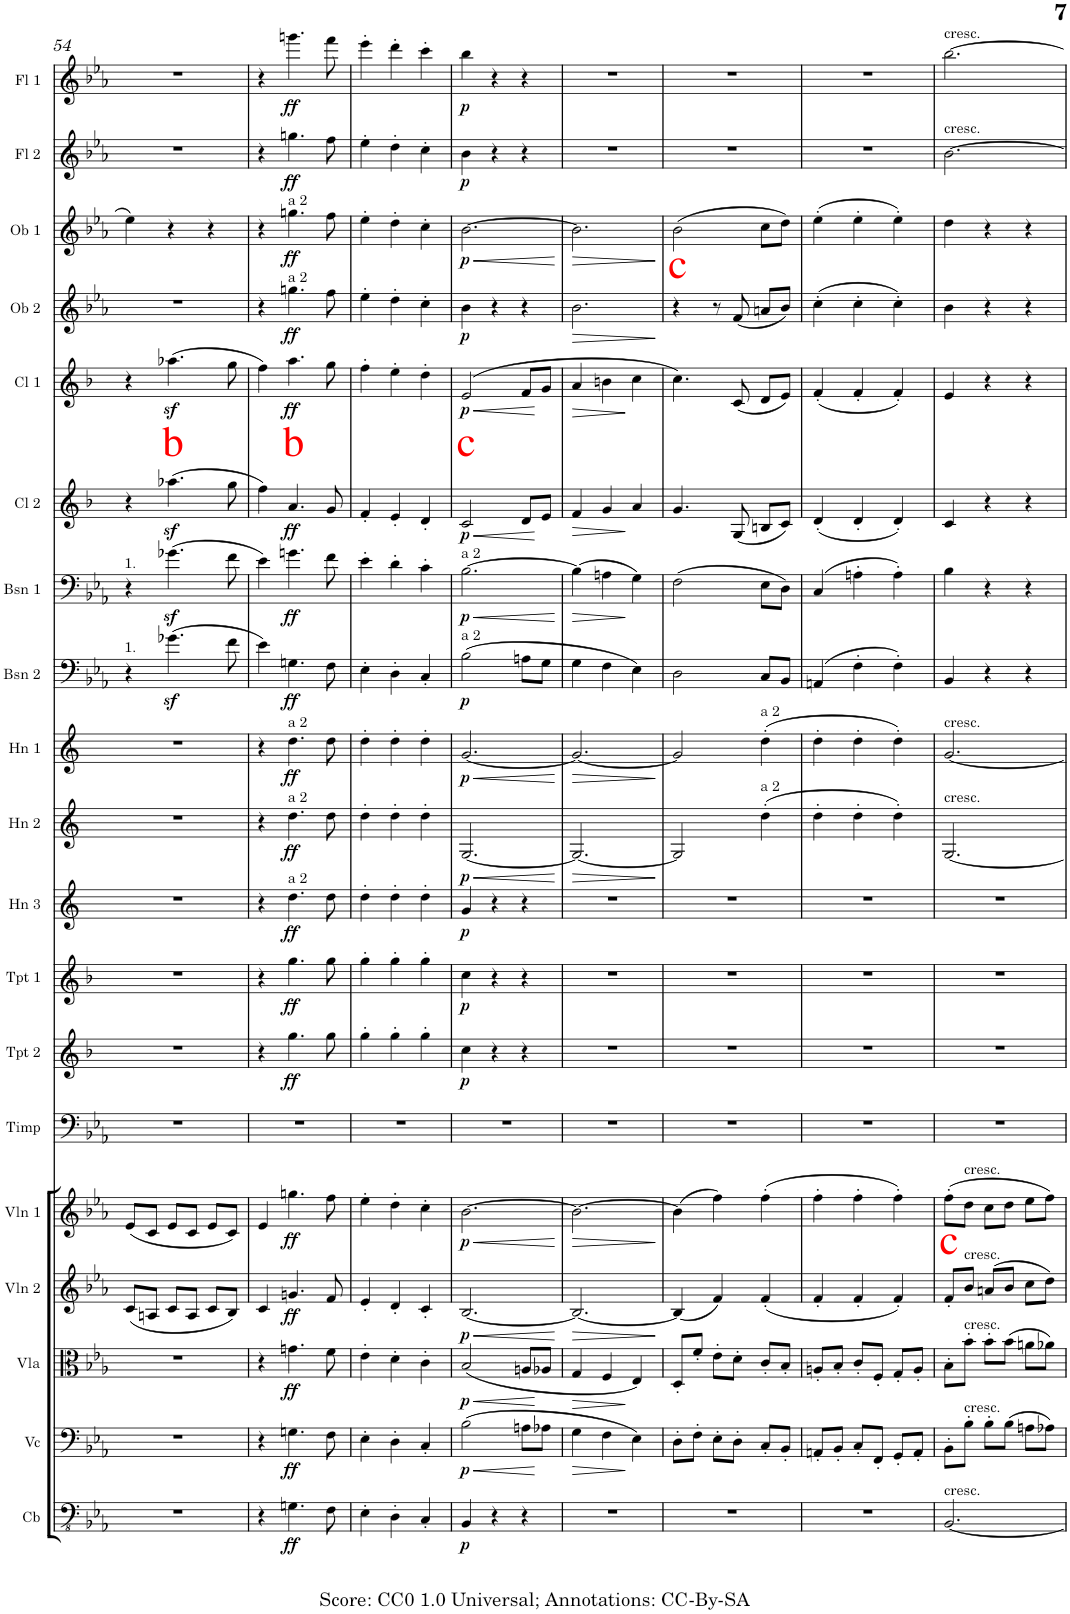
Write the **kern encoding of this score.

**kern	**dynam	**kern	**dynam	**kern	**dynam	**kern	**dynam	**kern	**text	**dynam	**kern	**kern	**dynam	**kern	**dynam	**kern	**dynam	**kern	**dynam	**kern	**dynam	**kern	**dynam	**kern	**dynam	**kern	**dynam	**kern	**text	**dynam	**kern	**dynam	**kern	**text	**dynam	**kern	**dynam	**kern	**dynam
*part19	*part19	*part18	*part18	*part17	*part17	*part16	*part16	*part15	*part15	*part15	*part14	*part13	*part13	*part12	*part12	*part11	*part11	*part10	*part10	*part9	*part9	*part8	*part8	*part7	*part7	*part6	*part6	*part5	*part5	*part5	*part4	*part4	*part3	*part3	*part3	*part2	*part2	*part1	*part1
*staff19	*staff19	*staff18	*staff18	*staff17	*staff17	*staff16	*staff16	*staff15	*staff15	*staff15	*staff14	*staff13	*staff13	*staff12	*staff12	*staff11	*staff11	*staff10	*staff10	*staff9	*staff9	*staff8	*staff8	*staff7	*staff7	*staff6	*staff6	*staff5	*staff5	*staff5	*staff4	*staff4	*staff3	*staff3	*staff3	*staff2	*staff2	*staff1	*staff1
*I"Contrabass	*	*I"Violoncello	*	*I"Viola	*	*I"Violin 2	*	*I"Violin 1	*	*	*I"Timpani	*I"Bb Trumpet 2	*	*I"Bb Trumpet 1	*	*I"Eb Horn 3	*	*I"Eb Horn 2	*	*I"Eb Horn 1	*	*I"Bassoon 2	*	*I"Bassoon 1	*	*I"Bb Clarinet 2	*	*I"Bb Clarinet 1	*	*	*I"Oboe 2	*	*I"Oboe 1	*	*	*I"Flute 2	*	*I"Flute 1	*
*I'Cb	*	*I'Vc	*	*I'Vla	*	*I'Vln 2	*	*I'Vln 1	*	*	*I'Timp	*I'Tpt 2	*	*I'Tpt 1	*	*I'Hn 3	*	*I'Hn 2	*	*I'Hn 1	*	*I'Bsn 2	*	*I'Bsn 1	*	*I'Cl 2	*	*I'Cl 1	*	*	*I'Ob 2	*	*I'Ob 1	*	*	*I'Fl 2	*	*I'Fl 1	*
!!LO:PB:g=z
*clefFv4	*	*clefF4	*	*clefC3	*	*clefG2	*	*clefG2	*	*	*clefF4	*clefG2	*	*clefG2	*	*clefG2	*	*clefG2	*	*clefG2	*	*clefF4	*	*clefF4	*	*clefG2	*	*clefG2	*	*	*clefG2	*	*clefG2	*	*	*clefG2	*	*clefG2	*
*	*	*	*	*	*	*	*	*	*	*	*	*Trd1c2	*	*Trd1c2	*	*Trd5c9	*	*Trd5c9	*	*Trd5c9	*	*	*	*	*	*Trd1c2	*	*Trd1c2	*	*	*	*	*	*	*	*	*	*	*
*k[b-e-a-]	*	*k[b-e-a-]	*	*k[b-e-a-]	*	*k[b-e-a-]	*	*k[b-e-a-]	*	*	*k[b-e-a-]	*k[b-]	*	*k[b-]	*	*k[]	*	*k[]	*	*k[]	*	*k[b-e-a-]	*	*k[b-e-a-]	*	*k[b-]	*	*k[b-]	*	*	*k[b-e-a-]	*	*k[b-e-a-]	*	*	*k[b-e-a-]	*	*k[b-e-a-]	*
*M3/4	*	*M3/4	*	*M3/4	*	*M3/4	*	*M3/4	*	*	*M3/4	*M3/4	*	*M3/4	*	*M3/4	*	*M3/4	*	*M3/4	*	*M3/4	*	*M3/4	*	*M3/4	*	*M3/4	*	*	*M3/4	*	*M3/4	*	*	*M3/4	*	*M3/4	*
=54	=54	=54	=54	=54	=54	=54	=54	=54	=54	=54	=54	=54	=54	=54	=54	=54	=54	=54	=54	=54	=54	=54	=54	=54	=54	=54	=54	=54	=54	=54	=54	=54	=54	=54	=54	=54	=54	=54	=54
!	!	!	!	!	!	!	!	!	!	!	!	!	!	!	!	!	!	!	!	!	!	!	!	!LO:TX:a:t=1.	!	!	!	!	!	!	!	!	!	!	!	!	!	!	!
!	!	!	!	!	!	!	!	!	!	!	!	!	!	!	!	!	!	!	!	!	!	!LO:TX:a:t=1.	!	!	!	!	!	!	!	!	!	!	!	!	!	!	!	!	!
2.r	.	2.r	.	2.r	.	(8c/L	.	(8e-/L	.	.	2.r	2.r	.	2.r	.	2.r	.	2.r	.	2.r	.	4r	.	4r	.	4r	.	4r	.	.	2.r	.	4ee-\	.	.	2.r	.	2.r	.
.	.	.	.	.	.	8An/J	.	8c/J	.	.	.	.	.	.	.	.	.	.	.	.	.	.	.	.	.	.	.	.	.	.	.	.	.	.	.	.	.	.	.
!	!	!	!	!	!	!	!	!	!	!	!	!	!	!	!	!	!	!	!	!	!	!	!	!	!	!	!	!	!LO:LY:b:color=#FF0000	!	!	!	!	!	!	!	!	!	!
.	.	.	.	.	.	8c/L	.	8e-/L	.	.	.	.	.	.	.	.	.	.	.	.	.	(4.g-Xz<\	.	(4.g-Xz<\	.	(4.aa-Xz<\	.	(4.aa-Xz<\	b	.	.	.	4r	.	.	.	.	.	.
.	.	.	.	.	.	8A/J	.	8c/J	.	.	.	.	.	.	.	.	.	.	.	.	.	.	.	.	.	.	.	.	.	.	.	.	.	.	.	.	.	.	.
.	.	.	.	.	.	8c/L	.	8e-/L	.	.	.	.	.	.	.	.	.	.	.	.	.	.	.	.	.	.	.	.	.	.	.	.	4r	.	.	.	.	.	.
.	.	.	.	.	.	8B-/J)	.	8c/J)	.	.	.	.	.	.	.	.	.	.	.	.	.	8f\	.	8f\	.	8gg\	.	8gg\	.	.	.	.	.	.	.	.	.	.	.
=55	=55	=55	=55	=55	=55	=55	=55	=55	=55	=55	=55	=55	=55	=55	=55	=55	=55	=55	=55	=55	=55	=55	=55	=55	=55	=55	=55	=55	=55	=55	=55	=55	=55	=55	=55	=55	=55	=55	=55
4r	.	4r	.	4r	.	4c/	.	4e-/	.	.	2.r	4r	.	4r	.	4r	.	4r	.	4r	.	4e-\)	.	4e-\)	.	4ff\)	.	4ff\)	.	.	4r	.	4r	.	.	4r	.	4r	.
!	!	!	!	!	!	!	!	!	!	!	!	!	!	!	!	!	!	!	!	!	!	!	!	!	!	!	!	!	!	!	!	!	!LO:TX:a:t=a 2	!	!	!	!	!	!
!	!	!	!	!	!	!	!	!	!	!	!	!	!	!	!	!	!	!	!	!	!	!	!	!	!	!	!	!	!	!	!LO:TX:a:t=a 2	!	!	!	!	!	!	!	!
!	!	!	!	!	!	!	!	!	!	!	!	!	!	!	!	!	!	!	!	!LO:TX:a:t=a 2	!	!	!	!	!	!	!	!	!	!	!	!	!	!	!	!	!	!	!
!	!	!	!	!	!	!	!	!	!	!	!	!	!	!	!	!	!	!LO:TX:a:t=a 2	!	!	!	!	!	!	!	!	!	!	!	!	!	!	!	!	!	!	!	!	!
!	!	!	!	!	!	!	!	!	!	!	!	!	!	!	!	!LO:TX:a:t=a 2	!	!	!	!	!	!	!	!	!	!	!	!	!	!	!	!	!	!	!	!	!	!	!
!	!LO:DY:b	!	!LO:DY:b	!	!LO:DY:b	!	!LO:DY:b	!	!	!LO:DY:b	!	!	!LO:DY:b	!	!LO:DY:b	!	!LO:DY:b	!	!LO:DY:b	!	!LO:DY:b	!	!LO:DY:b	!	!LO:DY:b	!	!LO:DY:b	!	!LO:LY:b:color=#FF0000	!LO:DY:b	!	!LO:DY:b	!	!	!LO:DY:b	!	!LO:DY:b	!	!LO:DY:b
4.GGn\	ff	4.Gn\	ff	4.gn\	ff	4.gn/	ff	4.ggn\	.	ff	.	4.gg\	ff	4.gg\	ff	4.dd\	ff	4.dd\	ff	4.dd\	ff	4.Gn\	ff	4.gn\	ff	4.a/	ff	4.aa\	b	ff	4.ggn\	ff	4.ggn\	.	ff	4.ggn\	ff	4.gggn\	ff
8FF\	.	8F\	.	8f\	.	8f/	.	8ff\	.	.	.	8gg\	.	8gg\	.	8dd\	.	8dd\	.	8dd\	.	8F\	.	8f\	.	8g/	.	8gg\	.	.	8ff\	.	8ff\	.	.	8ff\	.	8fff\	.
=56	=56	=56	=56	=56	=56	=56	=56	=56	=56	=56	=56	=56	=56	=56	=56	=56	=56	=56	=56	=56	=56	=56	=56	=56	=56	=56	=56	=56	=56	=56	=56	=56	=56	=56	=56	=56	=56	=56	=56
4EE-'\	.	4E-'\	.	4e-'\	.	4e-'/	.	4ee-'\	.	.	2.r	4gg'\	.	4gg'\	.	4dd'\	.	4dd'\	.	4dd'\	.	4E-'\	.	4e-'\	.	4f'/	.	4ff'\	.	.	4ee-'\	.	4ee-'\	.	.	4ee-'\	.	4eee-'\	.
4DD'\	.	4D'\	.	4d'\	.	4d'/	.	4dd'\	.	.	.	4gg'\	.	4gg'\	.	4dd'\	.	4dd'\	.	4dd'\	.	4D'\	.	4d'\	.	4e'/	.	4ee'\	.	.	4dd'\	.	4dd'\	.	.	4dd'\	.	4ddd'\	.
4CC'/	.	4C'/	.	4c'\	.	4c'/	.	4cc'\	.	.	.	4gg'\	.	4gg'\	.	4dd'\	.	4dd'\	.	4dd'\	.	4C'/	.	4c'\	.	4d'/	.	4dd'\	.	.	4cc'\	.	4cc'\	.	.	4cc'\	.	4ccc'\	.
=57	=57	=57	=57	=57	=57	=57	=57	=57	=57	=57	=57	=57	=57	=57	=57	=57	=57	=57	=57	=57	=57	=57	=57	=57	=57	=57	=57	=57	=57	=57	=57	=57	=57	=57	=57	=57	=57	=57	=57
!	!	!	!	!	!	!	!	!	!	!	!	!	!	!	!	!	!	!	!	!	!	!	!	!LO:TX:a:t=a 2	!	!	!	!	!	!	!	!	!	!	!	!	!	!	!
!	!	!	!	!	!	!	!	!	!	!	!	!	!	!	!	!	!	!	!	!	!	!LO:TX:a:t=a 2	!	!	!	!	!	!	!	!	!	!	!	!	!	!	!	!	!
!	!LO:DY:b	!	!LO:HP:b	!	!LO:HP:b	!	!LO:HP:b	!	!	!LO:HP:b	!	!	!	!	!	!	!	!	!LO:HP:b	!	!LO:HP:b	!	!	!	!LO:HP:b	!	!LO:HP:b	!	!LO:LY:b:color=#FF0000	!LO:HP:b	!	!	!	!	!LO:HP:b	!	!	!	!
!	!	!	!LO:DY:n=1:b	!	!LO:DY:n=1:b	!	!LO:DY:n=1:b	!	!	!LO:DY:n=1:b	!	!	!LO:DY:b	!	!LO:DY:b	!	!LO:DY:b	!	!LO:DY:n=1:b	!	!LO:DY:n=1:b	!	!LO:DY:b	!	!LO:DY:n=1:b	!	!LO:DY:n=1:b	!	!	!LO:DY:n=1:b	!	!LO:DY:b	!	!	!LO:DY:n=1:b	!	!LO:DY:b	!	!LO:DY:b
4BBB-/	p	(2B-\	< p	(2B-/	< p	[2.B-/	< p	[2.b-\	.	< p	2.r	4cc\	p	4cc\	p	4g/	p	[2.G/	< p	[2.g/	< p	(2B-\	p	[2.B-\	< p	2c/	< p	(2e/	c	< p	4b-\	p	[2.b-\	.	< p	4b-\	p	4bb-\	p
4r	.	.	.	.	.	.	.	.	.	.	.	4r	.	4r	.	4r	.	.	.	.	.	.	.	.	.	.	.	.	.	.	4r	.	.	.	.	4r	.	4r	.
4r	.	8An\L	.	8An/L	.	.	.	.	.	.	.	4r	.	4r	.	4r	.	.	.	.	.	8An\L	.	.	.	8d/L	.	8f/L	.	.	4r	.	.	.	.	4r	.	4r	.
.	.	8A-X\J	[	8A-X/J	[	.	.	.	.	.	.	.	.	.	.	.	.	.	.	.	.	8G\J	.	.	.	8e/J	[	8g/J	.	[	.	.	.	.	.	.	.	.	.
.	.	.	.	.	.	.	[	.	.	[	.	.	.	.	.	.	.	.	[	.	[	.	.	.	[	.	.	.	.	.	.	.	.	.	[	.	.	.	.
=58	=58	=58	=58	=58	=58	=58	=58	=58	=58	=58	=58	=58	=58	=58	=58	=58	=58	=58	=58	=58	=58	=58	=58	=58	=58	=58	=58	=58	=58	=58	=58	=58	=58	=58	=58	=58	=58	=58	=58
!	!	!	!LO:HP:b	!	!LO:HP:b	!	!LO:HP:b	!	!	!LO:HP:b	!	!	!	!	!	!	!	!	!LO:HP:b	!	!LO:HP:b	!	!	!	!LO:HP:b	!	!LO:HP:b	!	!	!LO:HP:b	!	!LO:HP:b	!	!	!LO:HP:b	!	!	!	!
2.r	.	4G\	>	4G/	>	2.B-/_	>	2.b-\_	.	>	2.r	2.r	.	2.r	.	2.r	.	2.G/_	>	2.g/_	>	4G\	.	(4B-\]	>	4f/	>	4a/	.	>	2.b-\	>	2.b-\]	.	>	2.r	.	2.r	.
.	.	4F\	.	4F/	.	.	.	.	.	.	.	.	.	.	.	.	.	.	.	.	.	4F\	.	4An\	.	4g/	.	4bn\	.	.	.	.	.	.	.	.	.	.	.
.	.	4E-\)	]	4E-/)	]	.	.	.	.	.	.	.	.	.	.	.	.	.	.	.	.	4E-\)	.	4G\)	]	4a/	]	4cc\	.	]	.	.	.	.	.	.	.	.	.
.	.	.	.	.	.	.	]	.	.	]	.	.	.	.	.	.	.	.	]	.	]	.	.	.	.	.	.	.	.	.	.	]	.	.	]	.	.	.	.
=59	=59	=59	=59	=59	=59	=59	=59	=59	=59	=59	=59	=59	=59	=59	=59	=59	=59	=59	=59	=59	=59	=59	=59	=59	=59	=59	=59	=59	=59	=59	=59	=59	=59	=59	=59	=59	=59	=59	=59
!	!	!	!	!	!	!	!	!	!	!	!	!	!	!	!	!	!	!	!	!	!	!	!	!	!	!	!	!	!	!	!	!	!	!LO:LY:b:color=#FF0000	!	!	!	!	!
2.r	.	8D'\L	.	8D'/L	.	(4B-/]	.	(4b-\]	.	.	2.r	2.r	.	2.r	.	2.r	.	2G/]	.	2g/]	.	2D\	.	(2F\	.	4.g/	.	4.cc\)	.	.	4r	.	(2b-\	c	.	2.r	.	2.r	.
.	.	8F'\J	.	8f'/J	.	.	.	.	.	.	.	.	.	.	.	.	.	.	.	.	.	.	.	.	.	.	.	.	.	.	.	.	.	.	.	.	.	.	.
.	.	8E-'\L	.	8e-'\L	.	4f/)	.	4ff\)	.	.	.	.	.	.	.	.	.	.	.	.	.	.	.	.	.	.	.	.	.	.	8r	.	.	.	.	.	.	.	.
.	.	8D'\J	.	8d'\J	.	.	.	.	.	.	.	.	.	.	.	.	.	.	.	.	.	.	.	.	.	(8G/	.	(8c/	.	.	(8f/	.	.	.	.	.	.	.	.
!	!	!	!	!	!	!	!	!	!	!	!	!	!	!	!	!	!	!	!	!LO:TX:a:t=a 2	!	!	!	!	!	!	!	!	!	!	!	!	!	!	!	!	!	!	!
!	!	!	!	!	!	!	!	!	!	!	!	!	!	!	!	!	!	!LO:TX:a:t=a 2	!	!	!	!	!	!	!	!	!	!	!	!	!	!	!	!	!	!	!	!	!
.	.	8C'/L	.	8c'/L	.	(4f'/	.	(4ff'\	.	.	.	.	.	.	.	.	.	(4dd'\	.	(4dd'\	.	8C/L	.	8E-\L	.	8Bn/L	.	8d/L	.	.	8an/L	.	8cc\L	.	.	.	.	.	.
.	.	8BB-'/J	.	8B-'/J	.	.	.	.	.	.	.	.	.	.	.	.	.	.	.	.	.	8BB-/J	.	8D\J)	.	8c/J)	.	8e/J)	.	.	8b-/J)	.	8dd\J)	.	.	.	.	.	.
=60	=60	=60	=60	=60	=60	=60	=60	=60	=60	=60	=60	=60	=60	=60	=60	=60	=60	=60	=60	=60	=60	=60	=60	=60	=60	=60	=60	=60	=60	=60	=60	=60	=60	=60	=60	=60	=60	=60	=60
2.r	.	8AAn'/L	.	8An'/L	.	4f'/	.	4ff'\	.	.	2.r	2.r	.	2.r	.	2.r	.	4dd'\	.	4dd'\	.	(4AAn/	.	(4C/	.	(4d'/	.	(4f'/	.	.	(4cc'\	.	(4ee-'\	.	.	2.r	.	2.r	.
.	.	8BB-'/J	.	8B-'/J	.	.	.	.	.	.	.	.	.	.	.	.	.	.	.	.	.	.	.	.	.	.	.	.	.	.	.	.	.	.	.	.	.	.	.
.	.	8C'/L	.	8c'/L	.	4f'/	.	4ff'\	.	.	.	.	.	.	.	.	.	4dd'\	.	4dd'\	.	4F'\	.	4An'\	.	4d'/	.	4f'/	.	.	4cc'\	.	4ee-'\	.	.	.	.	.	.
.	.	8FF'/J	.	8F'/J	.	.	.	.	.	.	.	.	.	.	.	.	.	.	.	.	.	.	.	.	.	.	.	.	.	.	.	.	.	.	.	.	.	.	.
.	.	8GG'/L	.	8G'/L	.	4f'/)	.	4ff'\)	.	.	.	.	.	.	.	.	.	4dd'\)	.	4dd'\)	.	4F'\)	.	4A'\)	.	4d'/)	.	4f'/)	.	.	4cc'\)	.	4ee-'\)	.	.	.	.	.	.
.	.	8AA'/J	.	8A'/J	.	.	.	.	.	.	.	.	.	.	.	.	.	.	.	.	.	.	.	.	.	.	.	.	.	.	.	.	.	.	.	.	.	.	.
=61	=61	=61	=61	=61	=61	=61	=61	=61	=61	=61	=61	=61	=61	=61	=61	=61	=61	=61	=61	=61	=61	=61	=61	=61	=61	=61	=61	=61	=61	=61	=61	=61	=61	=61	=61	=61	=61	=61	=61
!	!	!	!	!	!	!	!	!	!	!	!	!	!	!	!	!	!	!	!	!	!	!	!	!	!	!	!	!	!	!	!	!	!	!	!	!	!	!LO:TX:a:t=cresc.	!
!	!	!	!	!	!	!	!	!	!	!	!	!	!	!	!	!	!	!	!	!	!	!	!	!	!	!	!	!	!	!	!	!	!	!	!	!LO:TX:a:t=cresc.	!	!	!
!	!	!	!	!	!	!	!	!	!	!	!	!	!	!	!	!	!	!	!	!LO:TX:a:t=cresc.	!	!	!	!	!	!	!	!	!	!	!	!	!	!	!	!	!	!	!
!	!	!	!	!	!	!	!	!	!	!	!	!	!	!	!	!	!	!LO:TX:a:t=cresc.	!	!	!	!	!	!	!	!	!	!	!	!	!	!	!	!	!	!	!	!	!
!LO:TX:a:t=cresc.	!	!	!	!	!	!	!	!	!	!	!	!	!	!	!	!	!	!	!	!	!	!	!	!	!	!	!	!	!	!	!	!	!	!	!	!	!	!	!
!	!	!	!	!	!	!	!	!	!LO:LY:b:color=#FF0000	!	!	!	!	!	!	!	!	!	!	!	!	!	!	!	!	!	!	!	!	!	!	!	!	!	!	!	!	!	!
[2.BBB-/	.	8BB-'\L	.	8B-'\L	.	8f'/L	.	(8ff'\L	c	.	2.r	2.r	.	2.r	.	2.r	.	[2.G/	.	[2.g/	.	4BB-/	.	4B-\	.	4c/	.	4e/	.	.	4b-\	.	4dd\	.	.	[2.b-\	.	[2.bb-\	.
!	!	!	!	!	!	!	!	!LO:TX:a:t=cresc.	!	!	!	!	!	!	!	!	!	!	!	!	!	!	!	!	!	!	!	!	!	!	!	!	!	!	!	!	!	!	!
!	!	!	!	!	!	!LO:TX:a:t=cresc.	!	!	!	!	!	!	!	!	!	!	!	!	!	!	!	!	!	!	!	!	!	!	!	!	!	!	!	!	!	!	!	!	!
!	!	!	!	!LO:TX:a:t=cresc.	!	!	!	!	!	!	!	!	!	!	!	!	!	!	!	!	!	!	!	!	!	!	!	!	!	!	!	!	!	!	!	!	!	!	!
!	!	!LO:TX:a:t=cresc.	!	!	!	!	!	!	!	!	!	!	!	!	!	!	!	!	!	!	!	!	!	!	!	!	!	!	!	!	!	!	!	!	!	!	!	!	!
.	.	8B-'\J	.	8b-'\J	.	8b-/J	.	8dd\J	.	.	.	.	.	.	.	.	.	.	.	.	.	.	.	.	.	.	.	.	.	.	.	.	.	.	.	.	.	.	.
.	.	8B-'\L	.	8b-'\L	.	(8an/L	.	8cc\L	.	.	.	.	.	.	.	.	.	.	.	.	.	4r	.	4r	.	4r	.	4r	.	.	4r	.	4r	.	.	.	.	.	.
.	.	(8B-\J	.	(8b-\J	.	8b-/J	.	8dd\J	.	.	.	.	.	.	.	.	.	.	.	.	.	.	.	.	.	.	.	.	.	.	.	.	.	.	.	.	.	.	.
.	.	8An\L	.	8an\L	.	8cc\L	.	8ee-\L	.	.	.	.	.	.	.	.	.	.	.	.	.	4r	.	4r	.	4r	.	4r	.	.	4r	.	4r	.	.	.	.	.	.
.	.	8A-X\J)	.	8a-X\J)	.	8dd\J)	.	8ff\J)	.	.	.	.	.	.	.	.	.	.	.	.	.	.	.	.	.	.	.	.	.	.	.	.	.	.	.	.	.	.	.
=	=	=	=	=	=	=	=	=	=	=	=	=	=	=	=	=	=	=	=	=	=	=	=	=	=	=	=	=	=	=	=	=	=	=	=	=	=	=	=
*-	*-	*-	*-	*-	*-	*-	*-	*-	*-	*-	*-	*-	*-	*-	*-	*-	*-	*-	*-	*-	*-	*-	*-	*-	*-	*-	*-	*-	*-	*-	*-	*-	*-	*-	*-	*-	*-	*-	*-
